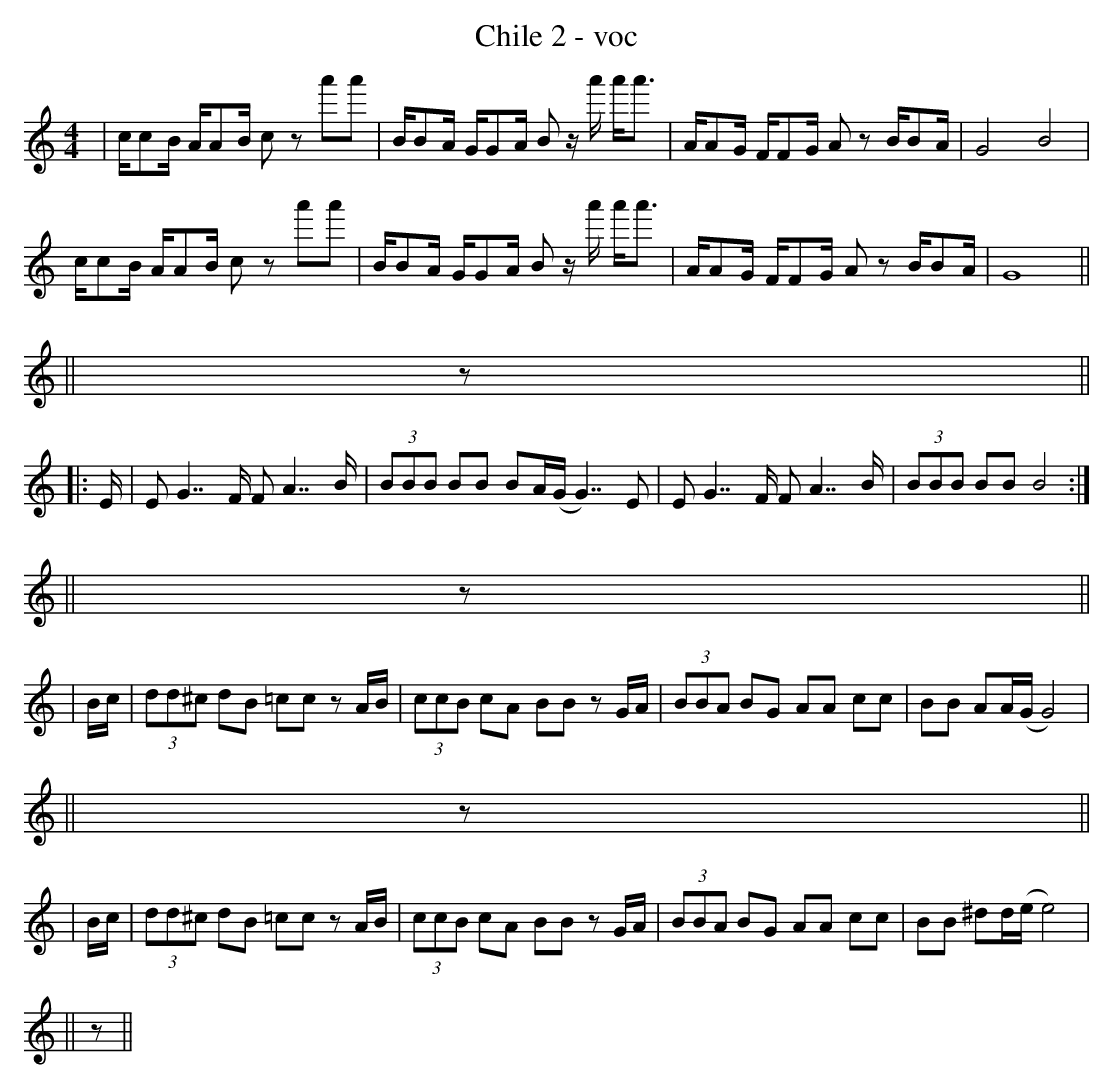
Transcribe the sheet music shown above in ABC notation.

X:1
T:Chile 2 - voc
M:4/4
L:1/8
K:em
| c/cB/ A/AB/ cz a'a' | B/BA/ G/GA/ Bz/ a'/ a'/a'3/ | A/AG/ F/FG/ Az B/BA/ | G4 B4 |
c/cB/ A/AB/ cz a'a' | B/BA/ G/GA/ Bz/ a'/ a'/a'3/  | A/AG/ F/FG/ Az B/BA/ | G8 ||
|| z ||
|: E/| EG7/F/ FA7/B/ | (3 BBB BB BA/(G/ G7/)E | EG7/F/ FA7/B/ | (3 BBB BB B4 :|
|| z ||
| B/c/ | (3 dd^c dB  =cc zA/B/ | (3 ccB cA BB zG/A/ | (3 BBA BG AA cc | BB AA/(G/ G4) |
|| z ||
| B/c/ | (3 dd^c dB  =cc zA/B/ | (3 ccB cA BB zG/A/ | (3 BBA BG AA cc | BB ^dd/(e/ e4) |
|| z ||
